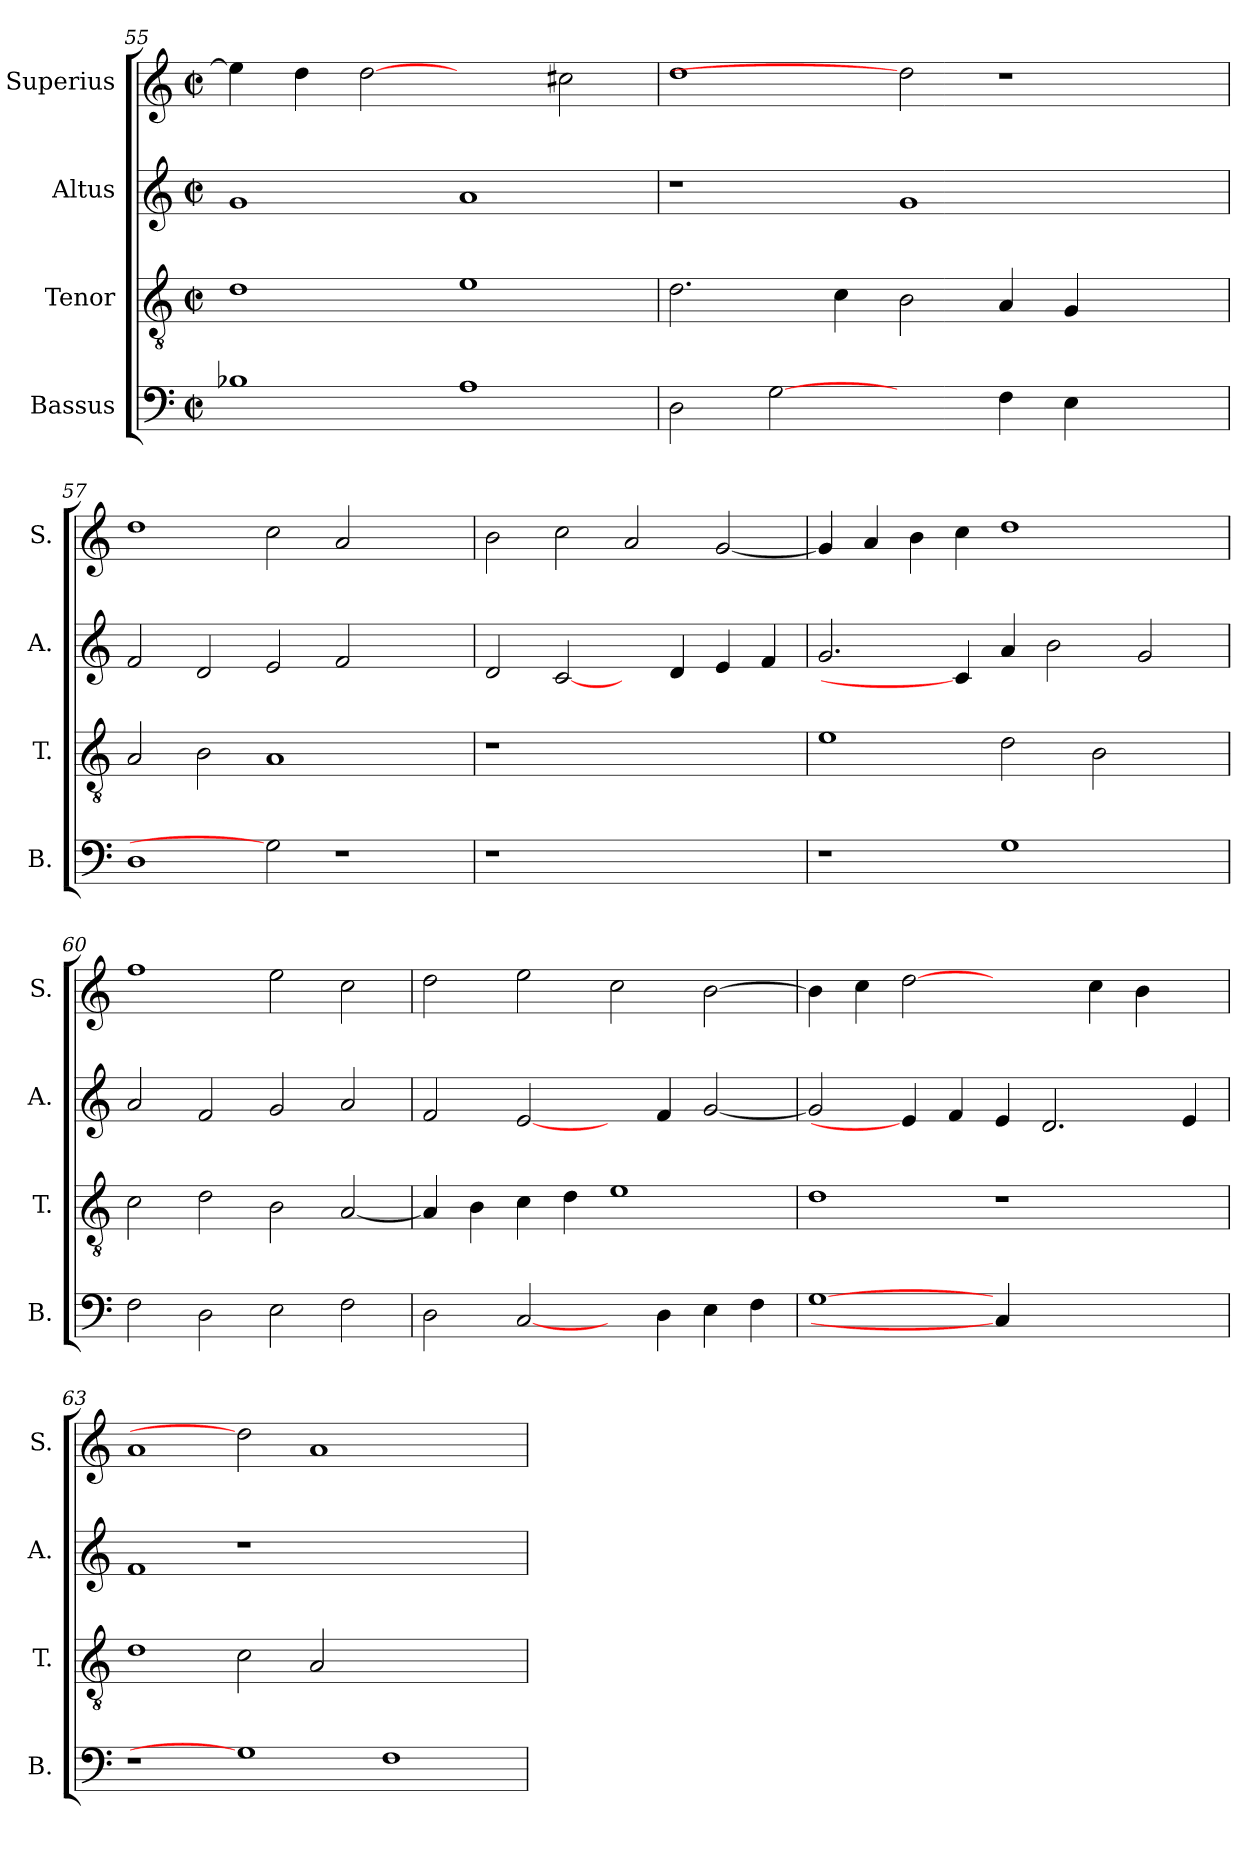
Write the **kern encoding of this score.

**kern	**kern	**kern	**kern
*part4	*part3	*part2	*part1
*staff4	*staff3	*staff2	*staff1
*I"Bassus	*I"Tenor	*I"Altus	*I"Superius
*I'B.	*I'T.	*I'A.	*I'S.
*clefF4	*clefGv2	*clefG2	*clefG2
*	*ITrd7c12	*	*
*k[]	*k[]	*k[]	*k[]
*C:	*C:	*C:	*C:
*M2/2	*M2/2	*M2/2	*M2/2
*met(c|)	*met(c|)	*met(c|)	*met(c|)
=55	=55	=55	=55
1B-Xi	1Di	1gi	4eei\]
.	.	.	4ddi\
.	.	.	[2ddi
1Ai	1Ei	1ai	2ryy
.	.	.	2cc#Xi\
!!LO:LB:g=z
=56	=56	=56	=56
2Di\	2.Di\	1r	1ddi
[2Gi	.	.	.
.	4Ci\	.	.
2ryy	2BBi\	1gi	2ddi]
4Fi\	4AAi/	.	1r
4Ei\	4GGi/	.	.
2ryy	2ryy	2ryy	.
=57	=57	=57	=57
1Di	2AAi/	2fi/	1ddi
.	2BBi\	2di/	.
2Gi]	1AAi	2ei/	2cci\
1r	.	2fi/	2ai/
.	2ryy	2ryy	2ryy
=58	=58	=58	=58
!LO:N:vis=1	!LO:N:vis=1	!	!
1r	1r	2di/	2bi\
.	.	[2ci/	2cci\
1ryy	1ryy	4ryy	2ai/
.	.	4di/	.
.	.	4ei/	[<2gi/
.	.	4fi/	.
=59	=59	=59	=59
1r	1Ei	2.gi/	4gi/]
.	.	.	4ai/
.	.	.	4bi\
.	.	4ci/]	4cci\
1Gi	2Di\	4ai/	1ddi
.	.	2bi\	.
.	2BBi\	.	.
.	.	2gi/	.
4ryy	4ryy	.	4ryy
=60	=60	=60	=60
2Fi\	2Ci\	2ai/	1ffi
2Di\	2Di\	2fi/	.
2Ei\	2BBi\	2gi/	2eei\
2Fi\	[<2AAi/	2ai/	2cci\
!!LO:PB:g=z
=61	=61	=61	=61
2Di\	4AAi/]	2fi/	2ddi\
.	4BBi\	.	.
[2Ci/	4Ci\	[2ei/	2eei\
.	4Di\	.	.
4ryy	1Ei	4ryy	2cci\
4Di\	.	4fi/	.
4Ei\	.	[<2gi/	[>2bi\
4Fi\	.	.	.
=62	=62	=62	=62
[1Gi	1Di	2gi/]	4bi\]
.	.	.	4cci\
.	.	4ei/]	[2ddi
.	.	4fi/	.
4Ci/]	1r	4ei/	2ryy
1ryy	.	2.di/	.
.	.	.	4cci\
.	.	.	4bi\
.	4ryy	4ei/	4ryy
=63	=63	=63	=63
1r	1Di	1fi	1ai
1Gi]	2Ci\	1r	2ddi]
.	2AAi/	.	1ai
1Fi	1ryy	1ryy	.
.	.	.	2ryy
=	=	=	=
*-	*-	*-	*-
